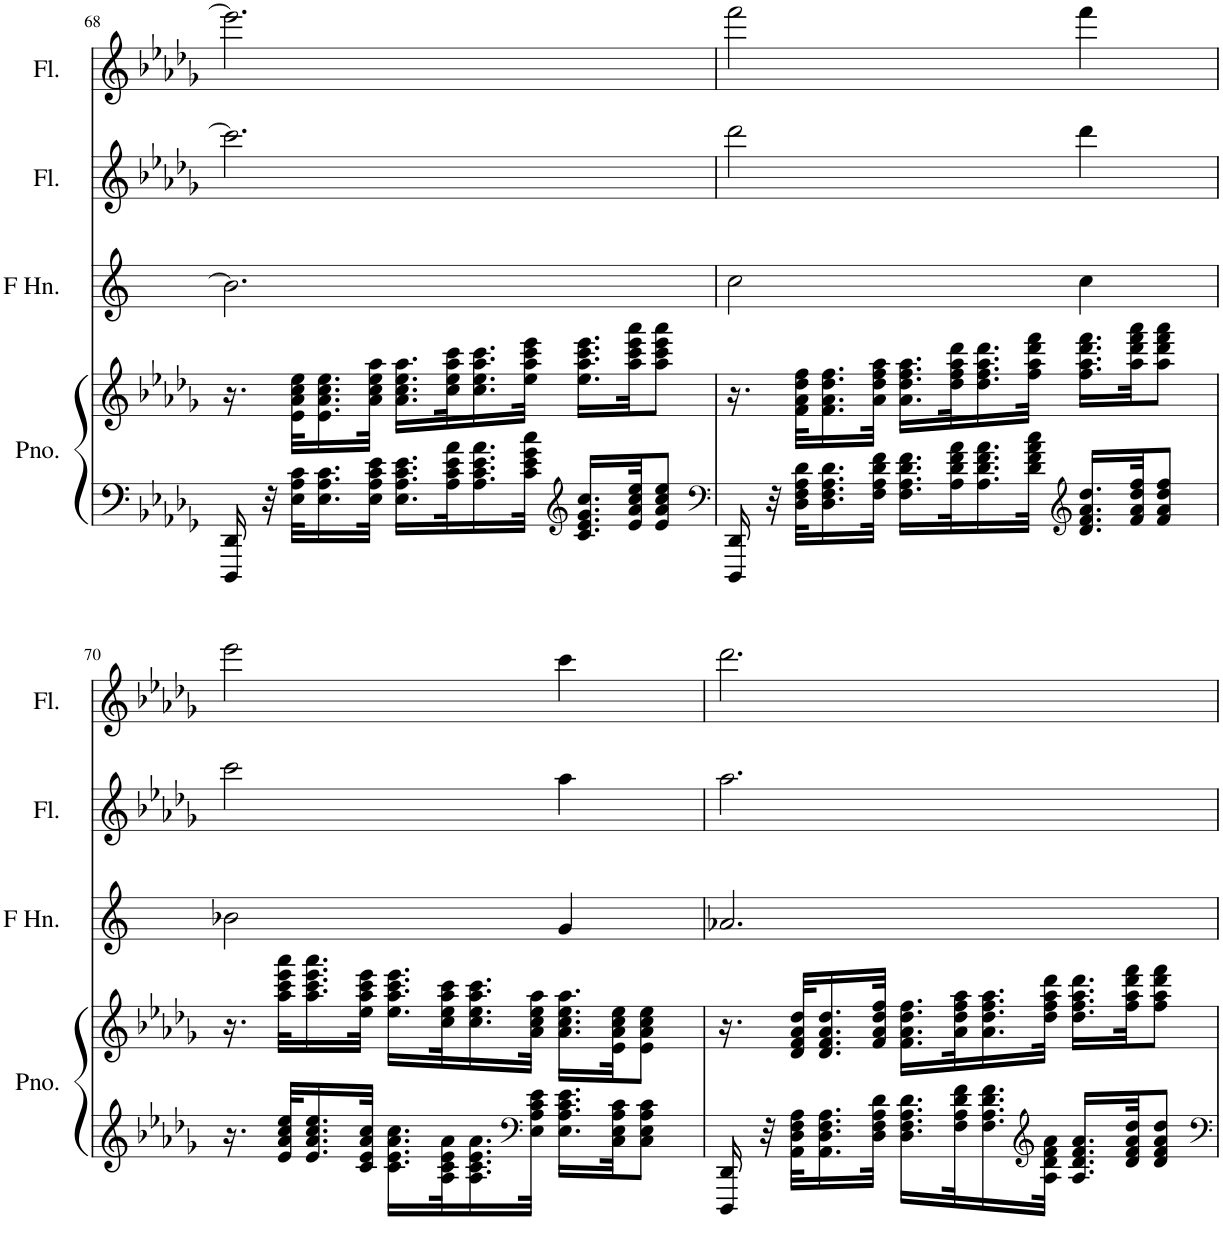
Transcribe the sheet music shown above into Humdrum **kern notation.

**kern	**kern	**kern	**kern	**kern
*part4	*part4	*part3	*part2	*part1
*staff5	*staff4	*staff3	*staff2	*staff1
*I"Piano	*	*I"Horn in F	*I"Flute	*I"Flute
*I'Pno.	*	*	*I'Fl.	*I'Fl.
!!LO:PB:g=z
*clefF4	*clefG2	*clefG2	*clefG2	*clefG2
*	*	*Trd4c7	*	*
*k[b-e-a-d-g-]	*k[b-e-a-d-g-]	*k[]	*k[b-e-a-d-g-]	*k[b-e-a-d-g-]
*M3/4	*M3/4	*M3/4	*M3/4	*M3/4
=68	=68	=68	=68	=68
16DDD-/ 16DD-/	16.r	2.b-\]	2.ccc\]	2.eee-\]
32r	.	.	.	.
32E-\ 32A-\ 32c\KLL	32e-\ 32a-\ 32cc\ 32ee-\KLL	.	.	.
16.E-\ 16.A-\ 16.c\	16.e-\ 16.a-\ 16.cc\ 16.ee-\	.	.	.
32E-\ 32A-\ 32c\ 32e-\JJk	32a-\ 32cc\ 32ee-\ 32aa-\JJk	.	.	.
16.E-\ 16.A-\ 16.c\ 16.e-\LL	16.a-\ 16.cc\ 16.ee-\ 16.aa-\LL	.	.	.
32A-\ 32c\ 32e-\ 32a-\K	32cc\ 32ee-\ 32aa-\ 32ccc\K	.	.	.
16.A-\ 16.c\ 16.e-\ 16.a-\	16.cc\ 16.ee-\ 16.aa-\ 16.ccc\	.	.	.
32c\ 32e-\ 32g-\ 32cc\JJk	32ee-\ 32aa-\ 32ccc\ 32eee-\JJk	.	.	.
*clefG2	*	*	*	*
16.c/ 16.e-/ 16.g-/ 16.cc/LL	16.ee-\ 16.aa-\ 16.ccc\ 16.eee-\LL	.	.	.
32e-/ 32a-/ 32cc/ 32ee-/JK	32aa-\ 32ccc\ 32eee-\ 32aaa-\JK	.	.	.
8e-/ 8a-/ 8cc/ 8ee-/J	8aa-\ 8ccc\ 8eee-\ 8aaa-\J	.	.	.
=69	=69	=69	=69	=69
*clefF4	*	*	*	*
16DDD-/ 16DD-/	16.r	2cc\	2ddd-\	2fff\
32r	.	.	.	.
32D-\ 32F\ 32A-\ 32d-\KLL	32f\ 32a-\ 32dd-\ 32ff\KLL	.	.	.
16.D-\ 16.F\ 16.A-\ 16.d-\	16.f\ 16.a-\ 16.dd-\ 16.ff\	.	.	.
32F\ 32A-\ 32d-\ 32f\JJk	32a-\ 32dd-\ 32ff\ 32aa-\JJk	.	.	.
16.F\ 16.A-\ 16.d-\ 16.f\LL	16.a-\ 16.dd-\ 16.ff\ 16.aa-\LL	.	.	.
32A-\ 32d-\ 32f\ 32a-\K	32dd-\ 32ff\ 32aa-\ 32ddd-\K	.	.	.
16.A-\ 16.d-\ 16.f\ 16.a-\	16.dd-\ 16.ff\ 16.aa-\ 16.ddd-\	.	.	.
32d-\ 32f\ 32a-\ 32cc\JJk	32ff\ 32aa-\ 32ddd-\ 32fff\JJk	.	.	.
*clefG2	*	*	*	*
16.d-/ 16.f/ 16.a-/ 16.dd-/LL	16.ff\ 16.aa-\ 16.ddd-\ 16.fff\LL	4cc\	4ddd-\	4fff\
32f/ 32a-/ 32dd-/ 32ff/JK	32aa-\ 32ddd-\ 32fff\ 32aaa-\JK	.	.	.
8f/ 8a-/ 8dd-/ 8ff/J	8aa-\ 8ddd-\ 8fff\ 8aaa-\J	.	.	.
!!LO:LB:g=z
=70	=70	=70	=70	=70
16.r	16.r	2b-X\	2ccc\	2eee-\
32e-/ 32a-/ 32cc/ 32ee-/KLL	32aa-\ 32ccc\ 32eee-\ 32aaa-\KLL	.	.	.
16.e-/ 16.a-/ 16.cc/ 16.ee-/	16.aa-\ 16.ccc\ 16.eee-\ 16.aaa-\	.	.	.
32c/ 32e-/ 32a-/ 32cc/JJk	32ee-\ 32aa-\ 32ccc\ 32eee-\JJk	.	.	.
16.c\ 16.e-\ 16.a-\ 16.cc\LL	16.ee-\ 16.aa-\ 16.ccc\ 16.eee-\LL	.	.	.
32A-\ 32c\ 32e-\ 32a-\K	32cc\ 32ee-\ 32aa-\ 32ccc\K	.	.	.
16.A-\ 16.c\ 16.e-\ 16.a-\	16.cc\ 16.ee-\ 16.aa-\ 16.ccc\	.	.	.
*clefF4	*	*	*	*
32E-\ 32A-\ 32c\ 32e-\JJk	32a-\ 32cc\ 32ee-\ 32aa-\JJk	.	.	.
16.E-\ 16.A-\ 16.c\ 16.e-\LL	16.a-\ 16.cc\ 16.ee-\ 16.aa-\LL	4g/	4aa-\	4ccc\
32C\ 32E-\ 32A-\ 32c\JK	32e-\ 32a-\ 32cc\ 32ee-\JK	.	.	.
8C\ 8E-\ 8A-\ 8c\J	8e-\ 8a-\ 8cc\ 8ee-\J	.	.	.
=71	=71	=71	=71	=71
16DDD-/ 16DD-/	16.r	2.a-X/	2.aa-\	2.ddd-\
32r	.	.	.	.
32AA-\ 32D-\ 32F\ 32A-\KLL	32d-/ 32f/ 32a-/ 32dd-/KLL	.	.	.
16.AA-\ 16.D-\ 16.F\ 16.A-\	16.d-/ 16.f/ 16.a-/ 16.dd-/	.	.	.
32D-\ 32F\ 32A-\ 32d-\JJk	32f/ 32a-/ 32dd-/ 32ff/JJk	.	.	.
16.D-\ 16.F\ 16.A-\ 16.d-\LL	16.f\ 16.a-\ 16.dd-\ 16.ff\LL	.	.	.
32F\ 32A-\ 32d-\ 32f\K	32a-\ 32dd-\ 32ff\ 32aa-\K	.	.	.
16.F\ 16.A-\ 16.d-\ 16.f\	16.a-\ 16.dd-\ 16.ff\ 16.aa-\	.	.	.
*clefG2	*	*	*	*
32A-\ 32d-\ 32f\ 32a-\JJk	32dd-\ 32ff\ 32aa-\ 32ddd-\JJk	.	.	.
16.A-/ 16.d-/ 16.f/ 16.a-/LL	16.dd-\ 16.ff\ 16.aa-\ 16.ddd-\LL	.	.	.
32d-/ 32f/ 32a-/ 32dd-/JK	32ff\ 32aa-\ 32ddd-\ 32fff\JK	.	.	.
8d-/ 8f/ 8a-/ 8dd-/J	8ff\ 8aa-\ 8ddd-\ 8fff\J	.	.	.
=	=	=	=	=
*-	*-	*-	*-	*-
